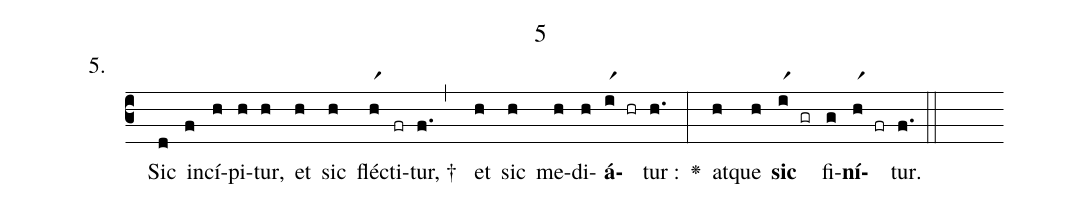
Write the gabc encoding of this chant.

name: 5;
annotation: 5. ;
%%
(c3) ~() Sic(d) in(f)cí(h)pi(h)tur,(h) et(h) sic(h) fléc(hr1)ti(fr)tur, †(f.,) et(h) sic(h) me(h)di(h)<b>á</b>(ir1 hr)tur :(h.) <v>\greheightstar</v>(:) at(h)que(h) <b>sic</b>(ir1 gr) fi(g)<b>ní</b>(hr1 fr)tur.(f.) (::)


%E(h) u(h) o(i) u(g) a(h) e.(f.) (::)
